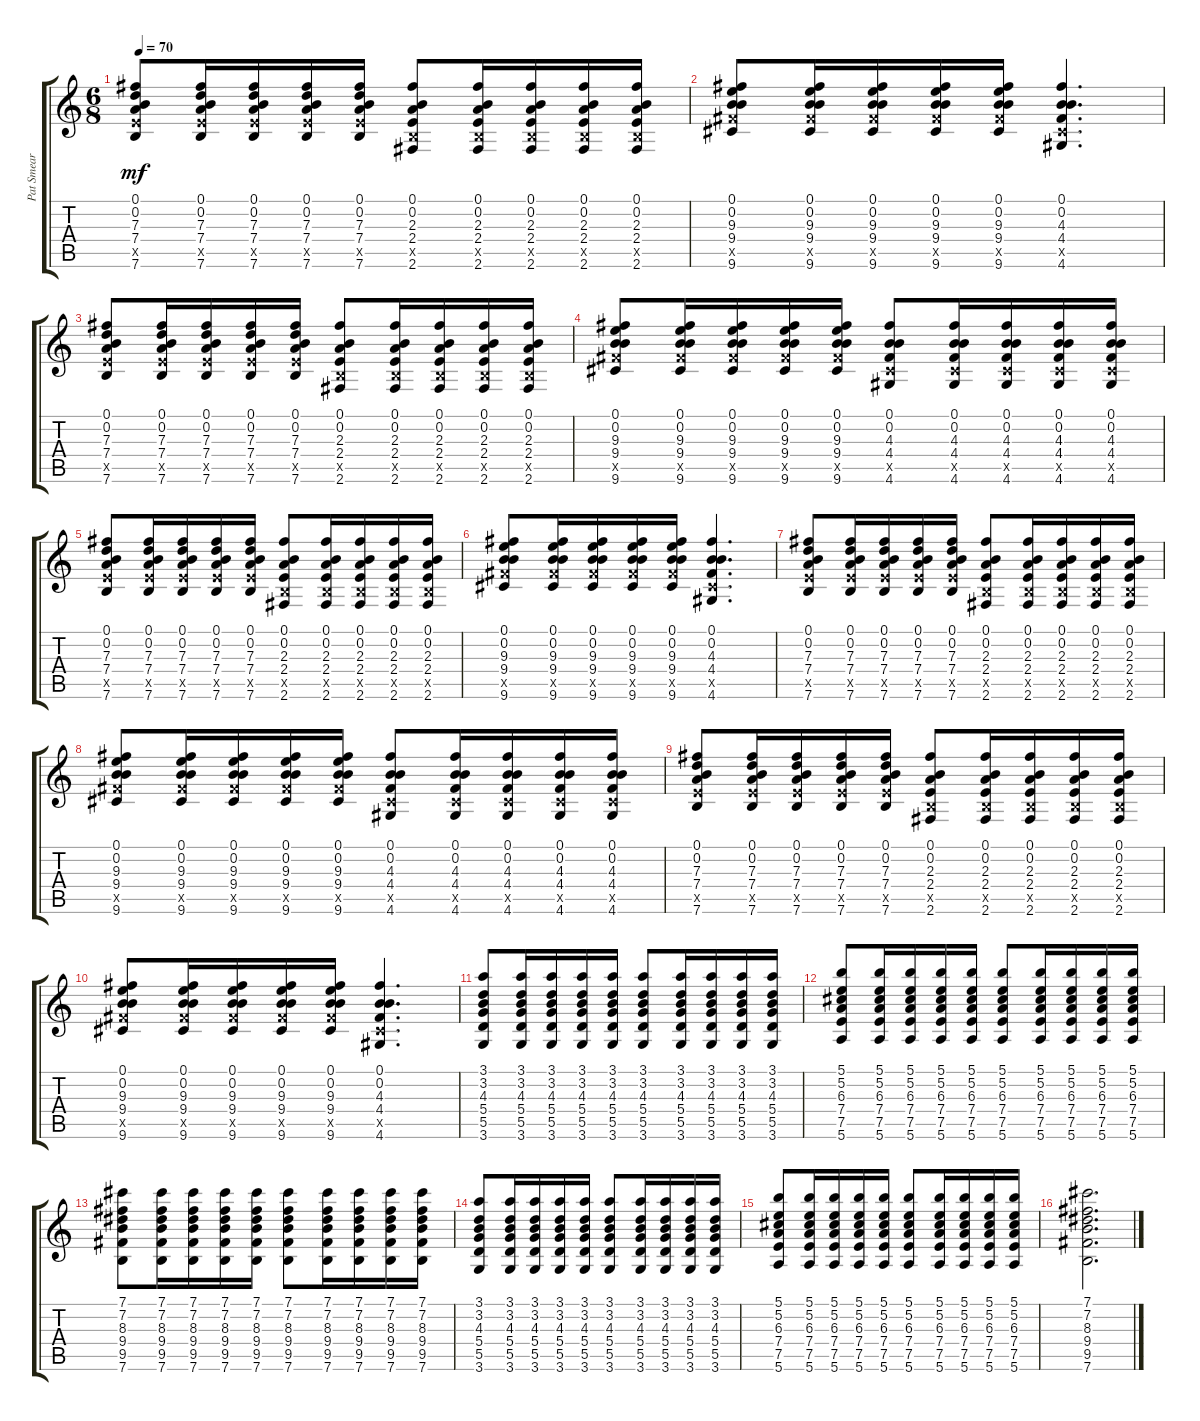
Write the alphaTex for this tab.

\track ("Pat Smear - 3rd guitar (live only)" "Pat Smear ") {instrument acousticguitarsteel}
\staff {score tabs}
\tuning (Gb4 B3 G3 D3 A2 E2) {hide}
\ts (6 8)
\tempo 70
\clef g2
\ks c
(0.1 0.2 7.3 7.4 7.5{x} 7.6).8{dy mf} (0.1 0.2 7.3 7.4 7.5{x} 7.6).16 (0.1 0.2 7.3 7.4 7.5{x} 7.6).16 (0.1 0.2 7.3 7.4 7.5{x} 7.6).16 (0.1 0.2 7.3 7.4 7.5{x} 7.6).16 (0.1 0.2 2.3 2.4 2.5{x} 2.6).8 (0.1 0.2 2.3 2.4 2.5{x} 2.6).16 (0.1 0.2 2.3 2.4 2.5{x} 2.6).16 (0.1 0.2 2.3 2.4 2.5{x} 2.6).16 (0.1 0.2 2.3 2.4 2.5{x} 2.6).16 |
(0.1 0.2 9.3 9.4 9.5{x} 9.6).8 (0.1 0.2 9.3 9.4 9.5{x} 9.6).16 (0.1 0.2 9.3 9.4 9.5{x} 9.6).16 (0.1 0.2 9.3 9.4 9.5{x} 9.6).16 (0.1 0.2 9.3 9.4 9.5{x} 9.6).16 (0.1 0.2 4.3 4.4 4.5{x} 4.6).4{d} |
(0.1 0.2 7.3 7.4 7.5{x} 7.6).8 (0.1 0.2 7.3 7.4 7.5{x} 7.6).16 (0.1 0.2 7.3 7.4 7.5{x} 7.6).16 (0.1 0.2 7.3 7.4 7.5{x} 7.6).16 (0.1 0.2 7.3 7.4 7.5{x} 7.6).16 (0.1 0.2 2.3 2.4 2.5{x} 2.6).8 (0.1 0.2 2.3 2.4 2.5{x} 2.6).16 (0.1 0.2 2.3 2.4 2.5{x} 2.6).16 (0.1 0.2 2.3 2.4 2.5{x} 2.6).16 (0.1 0.2 2.3 2.4 2.5{x} 2.6).16 |
(0.1 0.2 9.3 9.4 9.5{x} 9.6).8 (0.1 0.2 9.3 9.4 9.5{x} 9.6).16 (0.1 0.2 9.3 9.4 9.5{x} 9.6).16 (0.1 0.2 9.3 9.4 9.5{x} 9.6).16 (0.1 0.2 9.3 9.4 9.5{x} 9.6).16 (0.1 0.2 4.3 4.4 4.5{x} 4.6).8 (0.1 0.2 4.3 4.4 4.5{x} 4.6).16 (0.1 0.2 4.3 4.4 4.5{x} 4.6).16 (0.1 0.2 4.3 4.4 4.5{x} 4.6).16 (0.1 0.2 4.3 4.4 4.5{x} 4.6).16 |
(0.1 0.2 7.3 7.4 7.5{x} 7.6).8 (0.1 0.2 7.3 7.4 7.5{x} 7.6).16 (0.1 0.2 7.3 7.4 7.5{x} 7.6).16 (0.1 0.2 7.3 7.4 7.5{x} 7.6).16 (0.1 0.2 7.3 7.4 7.5{x} 7.6).16 (0.1 0.2 2.3 2.4 2.5{x} 2.6).8 (0.1 0.2 2.3 2.4 2.5{x} 2.6).16 (0.1 0.2 2.3 2.4 2.5{x} 2.6).16 (0.1 0.2 2.3 2.4 2.5{x} 2.6).16 (0.1 0.2 2.3 2.4 2.5{x} 2.6).16 |
(0.1 0.2 9.3 9.4 9.5{x} 9.6).8 (0.1 0.2 9.3 9.4 9.5{x} 9.6).16 (0.1 0.2 9.3 9.4 9.5{x} 9.6).16 (0.1 0.2 9.3 9.4 9.5{x} 9.6).16 (0.1 0.2 9.3 9.4 9.5{x} 9.6).16 (0.1 0.2 4.3 4.4 4.5{x} 4.6).4{d} |
(0.1 0.2 7.3 7.4 7.5{x} 7.6).8 (0.1 0.2 7.3 7.4 7.5{x} 7.6).16 (0.1 0.2 7.3 7.4 7.5{x} 7.6).16 (0.1 0.2 7.3 7.4 7.5{x} 7.6).16 (0.1 0.2 7.3 7.4 7.5{x} 7.6).16 (0.1 0.2 2.3 2.4 2.5{x} 2.6).8 (0.1 0.2 2.3 2.4 2.5{x} 2.6).16 (0.1 0.2 2.3 2.4 2.5{x} 2.6).16 (0.1 0.2 2.3 2.4 2.5{x} 2.6).16 (0.1 0.2 2.3 2.4 2.5{x} 2.6).16 |
(0.1 0.2 9.3 9.4 9.5{x} 9.6).8 (0.1 0.2 9.3 9.4 9.5{x} 9.6).16 (0.1 0.2 9.3 9.4 9.5{x} 9.6).16 (0.1 0.2 9.3 9.4 9.5{x} 9.6).16 (0.1 0.2 9.3 9.4 9.5{x} 9.6).16 (0.1 0.2 4.3 4.4 4.5{x} 4.6).8 (0.1 0.2 4.3 4.4 4.5{x} 4.6).16 (0.1 0.2 4.3 4.4 4.5{x} 4.6).16 (0.1 0.2 4.3 4.4 4.5{x} 4.6).16 (0.1 0.2 4.3 4.4 4.5{x} 4.6).16 |
(0.1 0.2 7.3 7.4 7.5{x} 7.6).8 (0.1 0.2 7.3 7.4 7.5{x} 7.6).16 (0.1 0.2 7.3 7.4 7.5{x} 7.6).16 (0.1 0.2 7.3 7.4 7.5{x} 7.6).16 (0.1 0.2 7.3 7.4 7.5{x} 7.6).16 (0.1 0.2 2.3 2.4 2.5{x} 2.6).8 (0.1 0.2 2.3 2.4 2.5{x} 2.6).16 (0.1 0.2 2.3 2.4 2.5{x} 2.6).16 (0.1 0.2 2.3 2.4 2.5{x} 2.6).16 (0.1 0.2 2.3 2.4 2.5{x} 2.6).16 |
(0.1 0.2 9.3 9.4 9.5{x} 9.6).8 (0.1 0.2 9.3 9.4 9.5{x} 9.6).16 (0.1 0.2 9.3 9.4 9.5{x} 9.6).16 (0.1 0.2 9.3 9.4 9.5{x} 9.6).16 (0.1 0.2 9.3 9.4 9.5{x} 9.6).16 (0.1 0.2 4.3 4.4 4.5{x} 4.6).4{d} |
(3.1 3.2 4.3 5.4 5.5 3.6).8 (3.1 3.2 4.3 5.4 5.5 3.6).16 (3.1 3.2 4.3 5.4 5.5 3.6).16 (3.1 3.2 4.3 5.4 5.5 3.6).16 (3.1 3.2 4.3 5.4 5.5 3.6).16 (3.1 3.2 4.3 5.4 5.5 3.6).8 (3.1 3.2 4.3 5.4 5.5 3.6).16 (3.1 3.2 4.3 5.4 5.5 3.6).16 (3.1 3.2 4.3 5.4 5.5 3.6).16 (3.1 3.2 4.3 5.4 5.5 3.6).16 |
(5.1 5.2 6.3 7.4 7.5 5.6).8 (5.1 5.2 6.3 7.4 7.5 5.6).16 (5.1 5.2 6.3 7.4 7.5 5.6).16 (5.1 5.2 6.3 7.4 7.5 5.6).16 (5.1 5.2 6.3 7.4 7.5 5.6).16 (5.1 5.2 6.3 7.4 7.5 5.6).8 (5.1 5.2 6.3 7.4 7.5 5.6).16 (5.1 5.2 6.3 7.4 7.5 5.6).16 (5.1 5.2 6.3 7.4 7.5 5.6).16 (5.1 5.2 6.3 7.4 7.5 5.6).16 |
(7.1 7.2 8.3 9.4 9.5 7.6).8 (7.1 7.2 8.3 9.4 9.5 7.6).16 (7.1 7.2 8.3 9.4 9.5 7.6).16 (7.1 7.2 8.3 9.4 9.5 7.6).16 (7.1 7.2 8.3 9.4 9.5 7.6).16 (7.1 7.2 8.3 9.4 9.5 7.6).8 (7.1 7.2 8.3 9.4 9.5 7.6).16 (7.1 7.2 8.3 9.4 9.5 7.6).16 (7.1 7.2 8.3 9.4 9.5 7.6).16 (7.1 7.2 8.3 9.4 9.5 7.6).16 |
(3.1 3.2 4.3 5.4 5.5 3.6).8 (3.1 3.2 4.3 5.4 5.5 3.6).16 (3.1 3.2 4.3 5.4 5.5 3.6).16 (3.1 3.2 4.3 5.4 5.5 3.6).16 (3.1 3.2 4.3 5.4 5.5 3.6).16 (3.1 3.2 4.3 5.4 5.5 3.6).8 (3.1 3.2 4.3 5.4 5.5 3.6).16 (3.1 3.2 4.3 5.4 5.5 3.6).16 (3.1 3.2 4.3 5.4 5.5 3.6).16 (3.1 3.2 4.3 5.4 5.5 3.6).16 |
(5.1 5.2 6.3 7.4 7.5 5.6).8 (5.1 5.2 6.3 7.4 7.5 5.6).16 (5.1 5.2 6.3 7.4 7.5 5.6).16 (5.1 5.2 6.3 7.4 7.5 5.6).16 (5.1 5.2 6.3 7.4 7.5 5.6).16 (5.1 5.2 6.3 7.4 7.5 5.6).8 (5.1 5.2 6.3 7.4 7.5 5.6).16 (5.1 5.2 6.3 7.4 7.5 5.6).16 (5.1 5.2 6.3 7.4 7.5 5.6).16 (5.1 5.2 6.3 7.4 7.5 5.6).16 |
(7.1 7.2 8.3 9.4 9.5 7.6).2{d}
